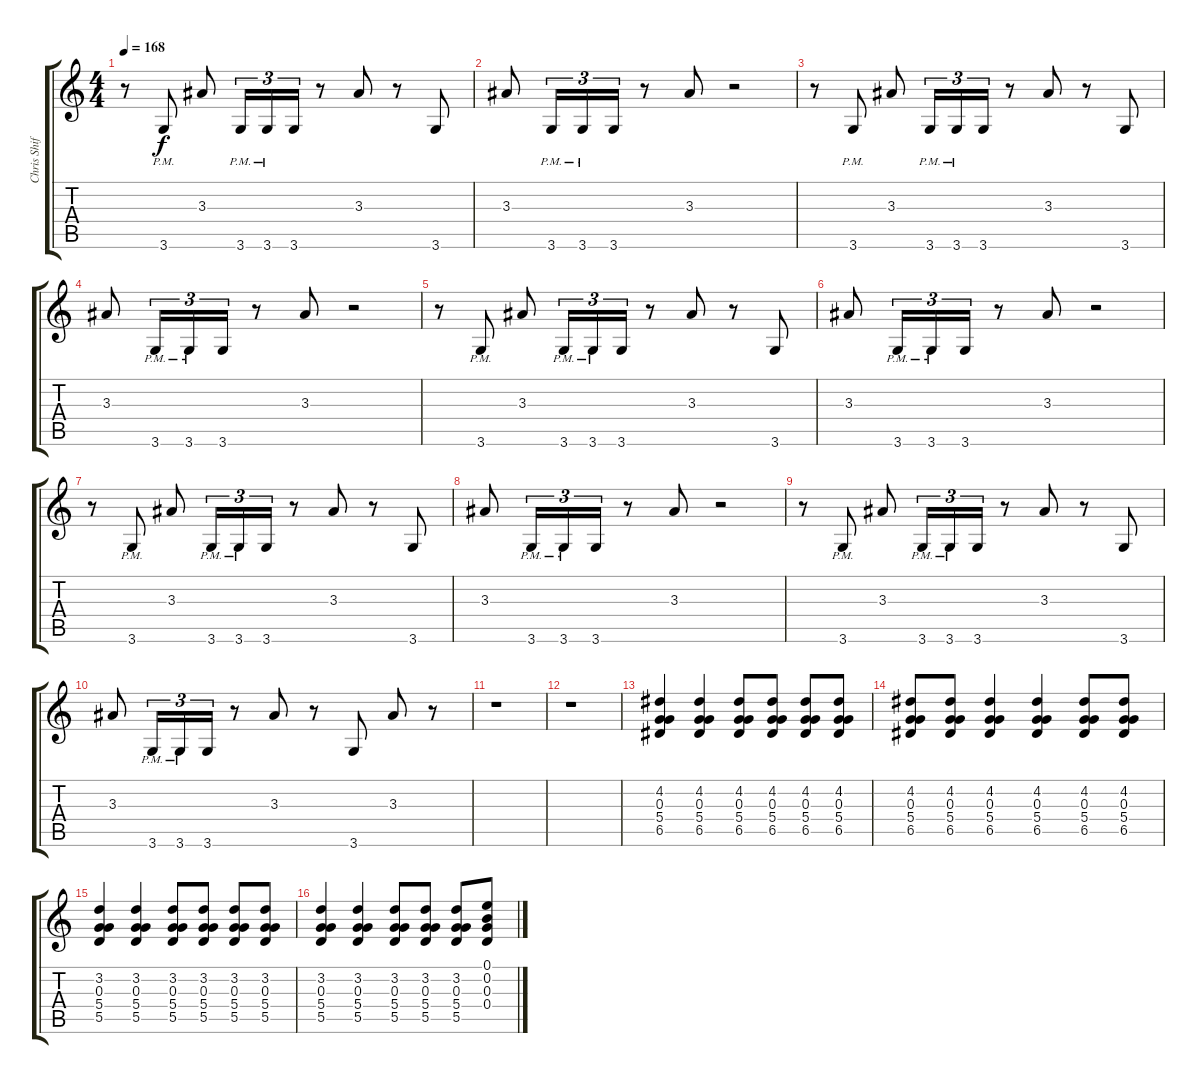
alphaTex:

\track ("Chris Shiflett" "Chris Shif") {instrument distortionguitar}
\staff {score tabs}
\tuning (E4 B3 G3 D3 A2 E2) {hide}
\ts (4 4)
\tempo 168
\clef g2
\ks c
r.8{dy f} 3.6{pm}.8 3.3.8 3.6{pm}.16{tu (3 2)} 3.6{pm}.16{tu (3 2)} 3.6.16{tu (3 2)} r.8 3.3.8 r.8 3.6.8 |
3.3.8 3.6{pm}.16{tu (3 2)} 3.6{pm}.16{tu (3 2)} 3.6.16{tu (3 2)} r.8 3.3.8 r.2 |
r.8 3.6{pm}.8 3.3.8 3.6{pm}.16{tu (3 2)} 3.6{pm}.16{tu (3 2)} 3.6.16{tu (3 2)} r.8 3.3.8 r.8 3.6.8 |
3.3.8 3.6{pm}.16{tu (3 2)} 3.6{pm}.16{tu (3 2)} 3.6.16{tu (3 2)} r.8 3.3.8 r.2 |
r.8 3.6{pm}.8 3.3.8 3.6{pm}.16{tu (3 2)} 3.6{pm}.16{tu (3 2)} 3.6.16{tu (3 2)} r.8 3.3.8 r.8 3.6.8 |
3.3.8 3.6{pm}.16{tu (3 2)} 3.6{pm}.16{tu (3 2)} 3.6.16{tu (3 2)} r.8 3.3.8 r.2 |
r.8 3.6{pm}.8 3.3.8 3.6{pm}.16{tu (3 2)} 3.6{pm}.16{tu (3 2)} 3.6.16{tu (3 2)} r.8 3.3.8 r.8 3.6.8 |
3.3.8 3.6{pm}.16{tu (3 2)} 3.6{pm}.16{tu (3 2)} 3.6.16{tu (3 2)} r.8 3.3.8 r.2 |
r.8 3.6{pm}.8 3.3.8 3.6{pm}.16{tu (3 2)} 3.6{pm}.16{tu (3 2)} 3.6.16{tu (3 2)} r.8 3.3.8 r.8 3.6.8 |
3.3.8 3.6{pm}.16{tu (3 2)} 3.6{pm}.16{tu (3 2)} 3.6.16{tu (3 2)} r.8 3.3.8 r.8 3.6.8 3.3.8 r.8 |
r.1 |
r.1 |
(4.2 0.3 5.4 6.5).4 (4.2 0.3 5.4 6.5).4 (4.2 0.3 5.4 6.5).8 (4.2 0.3 5.4 6.5).8 (4.2 0.3 5.4 6.5).8 (4.2 0.3 5.4 6.5).8 |
(4.2 0.3 5.4 6.5).8 (4.2 0.3 5.4 6.5).8 (4.2 0.3 5.4 6.5).4 (4.2 0.3 5.4 6.5).4 (4.2 0.3 5.4 6.5).8 (4.2 0.3 5.4 6.5).8 |
(3.2 0.3 5.4 5.5).4 (3.2 0.3 5.4 5.5).4 (3.2 0.3 5.4 5.5).8 (3.2 0.3 5.4 5.5).8 (3.2 0.3 5.4 5.5).8 (3.2 0.3 5.4 5.5).8 |
(3.2 0.3 5.4 5.5).4 (3.2 0.3 5.4 5.5).4 (3.2 0.3 5.4 5.5).8 (3.2 0.3 5.4 5.5).8 (3.2 0.3 5.4 5.5).8 (0.1 0.2 0.3 0.4).8
